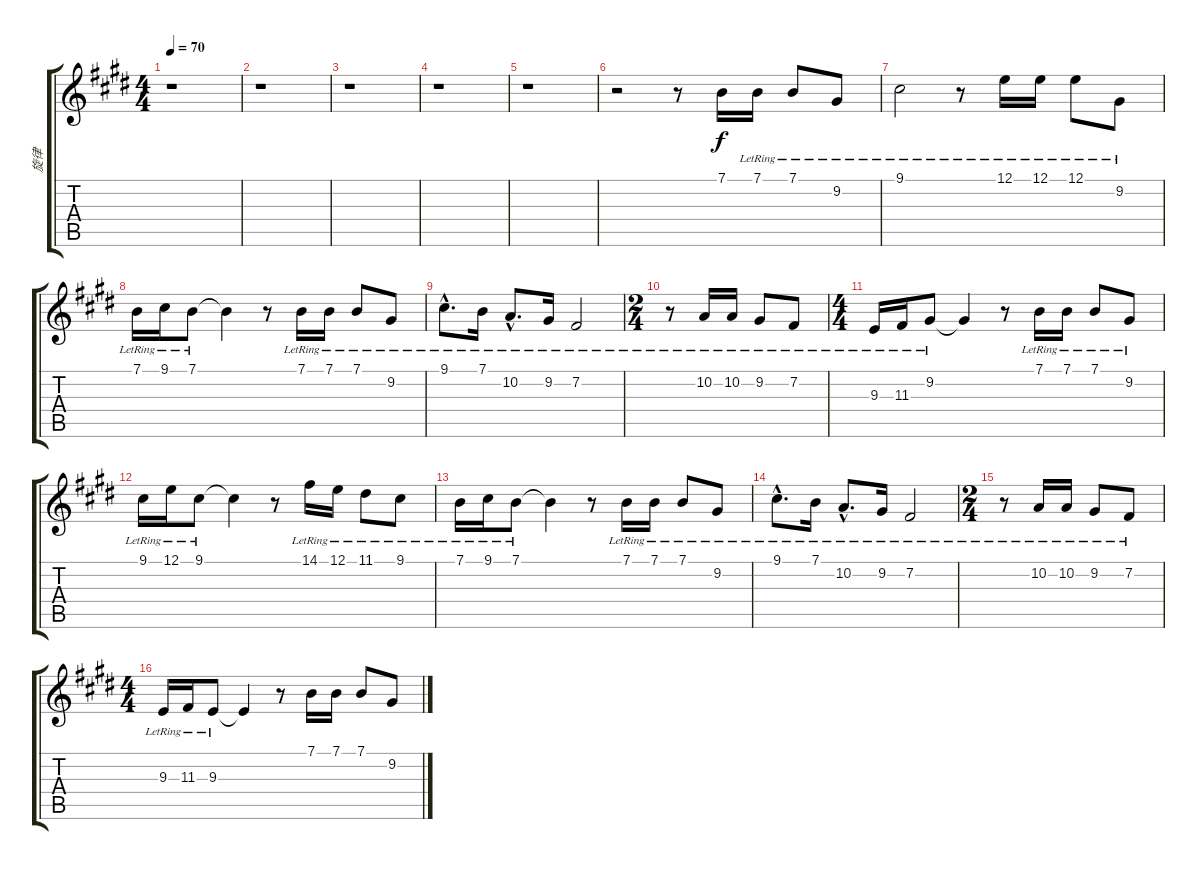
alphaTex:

\track ("旋律" "旋律") {instrument acousticgrandpiano}
\staff {score tabs}
\tuning (E4 B3 G3 D3 A2 E2) {hide}
\ts (4 4)
\tempo 70
\clef g2
\ks e
r.1{dy f} |
r.1 |
r.1 |
r.1 |
r.1 |
r.2 r.8 7.1.16 7.1{lr}.16 7.1{lr}.8 9.2{lr}.8 |
9.1{lr}.2 r.8 12.1{lr}.16 12.1{lr}.16 12.1{lr}.8 9.2{lr}.8 |
7.1{lr}.16 9.1{lr}.16 7.1{lr}.8 7.1{t}.4 r.8 7.1{lr}.16 7.1{lr}.16 7.1{lr}.8 9.2{lr}.8 |
9.1{hac lr}.8{d} 7.1{lr}.16 10.2{hac lr}.8{d} 9.2{lr}.16 7.2{lr}.2 |
\ts (2 4)
r.8 10.2{lr}.16 10.2{lr}.16 9.2{lr}.8 7.2{lr}.8 |
\ts (4 4)
9.3{lr}.16 11.3{lr}.16 9.2{lr}.8 9.2{t}.4 r.8 7.1{lr}.16 7.1{lr}.16 7.1{lr}.8 9.2{lr}.8 |
9.1{lr}.16 12.1{lr}.16 9.1{lr}.8 9.1{t}.4 r.8 14.1{lr}.16 12.1{lr}.16 11.1{lr}.8 9.1{lr}.8 |
7.1{lr}.16 9.1{lr}.16 7.1{lr}.8 7.1{t}.4 r.8 7.1{lr}.16 7.1{lr}.16 7.1{lr}.8 9.2{lr}.8 |
9.1{hac lr}.8{d} 7.1{lr}.16 10.2{hac lr}.8{d} 9.2{lr}.16 7.2{lr}.2 |
\ts (2 4)
r.8 10.2{lr}.16 10.2{lr}.16 9.2{lr}.8 7.2{lr}.8 |
\ts (4 4)
9.3{lr}.16 11.3{lr}.16 9.3{lr}.8 9.3{t}.4 r.8 7.1.16 7.1.16 7.1.8 9.2.8
